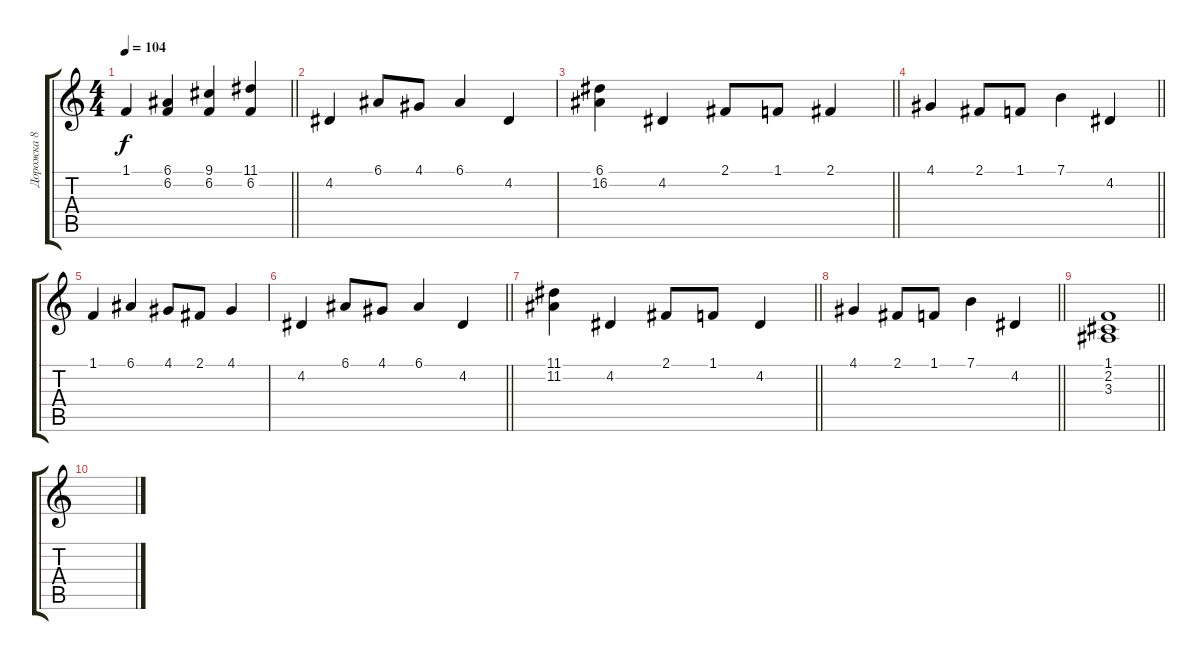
\track ("Дорожка 8" "Дорожка 8") {instrument electricgrandpiano}
\staff {score tabs}
\tuning (E4 B3 G3 D3 A2 E2) {hide}
\ts (4 4)
\tempo 104
\clef g2
\barLineRight lightlight
\ks c
1.1.4{dy f} (6.1 6.2).4 (9.1 6.2).4 (11.1 6.2).4 |
\section ("" "")
4.2.4 6.1.8 4.1.8 6.1.4 4.2.4 |
\barLineRight lightlight
(6.1 16.2).4 4.2.4 2.1.8 1.1.8 2.1.4 |
\barLineRight lightlight
4.1.4 2.1.8 1.1.8 7.1.4 4.2.4 |
1.1.4 6.1.4 4.1.8 2.1.8 4.1.4 |
\barLineRight lightlight
4.2.4 6.1.8 4.1.8 6.1.4 4.2.4 |
\section ("" "")
\barLineRight lightlight
(11.1 11.2).4 4.2.4 2.1.8 1.1.8 4.2.4 |
\barLineRight lightlight
4.1.4 2.1.8 1.1.8 7.1.4 4.2.4 |
\barLineRight lightlight
(1.1 2.2 3.3).1 |
\section ("" "")
